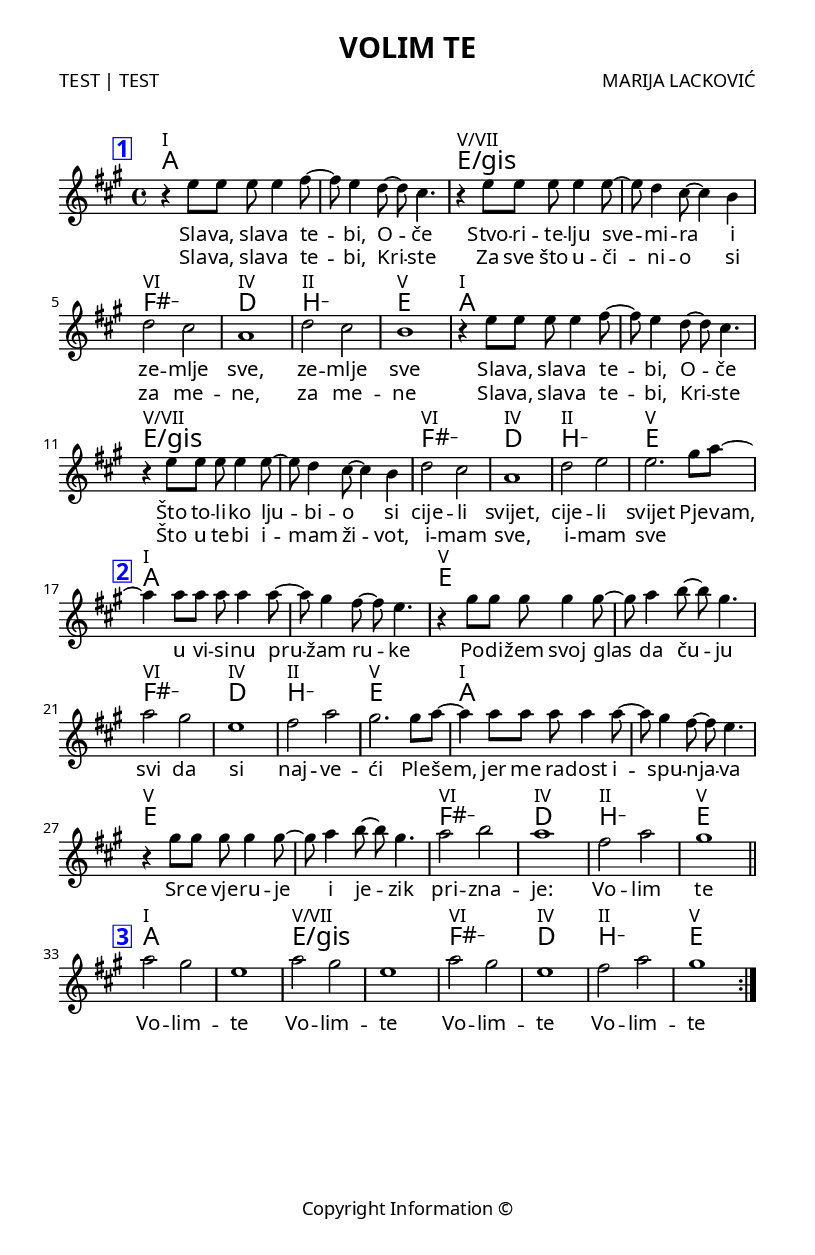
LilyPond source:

\version "2.14.2"

\header {
title = "VOLIM TE" 
subtitle = ""
composer = "MARIJA LACKOVIĆ"
poet = "TEST | TEST" 
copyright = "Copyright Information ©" 
}

\include "deutsch.ly"
\include "config_grand.ly"
\include "jazzChords_grand.ly"
\include "romanChords_grand.ly"

%NOTE
scoreA = \relative c' {
	\key a \major
	\mark \default
	r4 e'8 e e8 e4 fis8 ~ |
	fis8 e4 d8 ~ d cis4. |
	r4 e8 e e e4 e8 ~ |
	e8 d4 cis8 ~ cis4 h |
	d2 cis2 |
	a1 |
	d2 cis2 |
	h1 |
	r4 e8 e e8 e4 fis8 ~ |
	fis8 e4 d8 ~ d cis4. |
	r4 e8 e e e4 e8 ~ |
	e8 d4 cis8 ~ cis4 h |
	d2 cis2 |
	a1 |
	d2 e2 |
	e2.
}

scoreB = \relative c' {
	gis''8 a ~ |
	\mark \default
	a4 a8 a a a4 a8 ~ |
	a8 gis4 fis8 ~ fis e4. |
	r4 gis8 gis gis gis4 gis8 ~ |
	gis8 a4 h8 ~ h gis4. |
	a2 gis2 |
	e1 |
	fis2 a2 |
	gis2. gis8 a ~|
	a4 a8 a a a4 a8 ~ |
	a8 gis4 fis8 ~ fis e4. |
	r4 gis8 gis gis gis4 gis8 ~ |
	gis8 a4 h8 ~ h gis4. |
	a2 h |
	a1 |
	fis2 a |
	gis1 |	
	\bar "||" \break
}

scoreC = \relative c' {
	\mark \default
	a''2 gis |
	e1 |
	a2 gis |
	e1 |
	a2 gis |
	e1 |
	fis2 a |
	gis1	
	\bar ":|"
}

%AKORDI
chordsA = \chordmode {
	a1 | a | e1/gis | e1/gis |
	fis1:m | d | h:m | e |
	a1 | a | e1/gis | e1/gis |
	fis1:m | d | h:m | e1 |
}

chordsB = \chordmode {
	a1 | a | e1 | e |
	fis1:m | d | h:m | e |
	a1 | a | e1 | e |
	fis1:m | d | h:m | e |
}

chordsC = \chordmode {
	a1 | a | e/gis | e/gis |
	fis1:m | d | h:m | e
}

%HRVATSKI TEKST

lyricsAOne = \lyricmode {
Sla -- va, sla -- va te -- bi, O -- če
Stvo -- ri -- te -- lju sve -- mi -- ra i ze -- mlje sve, ze -- mlje sve
Sla -- va, sla -- va te -- bi, O -- če
Što to -- li -- ko lju -- bi -- o si cije -- li svijet, cije -- li svijet
}

lyricsB = \lyricmode {
Pje -- vam, u vi -- si -- nu pru -- žam ru -- ke
Po -- di -- žem svoj glas da ču -- ju svi da si naj -- ve -- ći
Ple -- šem, jer me ra -- dost i -- spu -- nja -- va
Sr -- ce vje -- ru -- je i je -- zik pri -- zna -- je: Vo -- lim te
}

lyricsC = \lyricmode {
Vo -- lim -- te
Vo -- lim -- te
Vo -- lim -- te
Vo -- lim -- te
}

lyricsATwo = \lyricmode {
Sla -- va, sla -- va te -- bi, Kri -- ste
Za sve što u -- či -- ni -- o si za me -- ne, za me -- ne
Sla -- va, sla -- va te -- bi, Kri -- ste
Što u te -- bi i -- mam ži -- vot, i -- mam sve, i -- mam sve
}

\score {
<<
        \new ChordNames { \romanChords \transpose a c { \chordsA \chordsB \chordsC } }
        \new ChordNames { \jazzChords \chordsA \chordsB \chordsC }
        \new Staff { \scoreA \scoreB \scoreC }
        \addlyrics { \lyricsAOne \lyricsB \lyricsC }
	\addlyrics { \lyricsATwo }
>>
}
